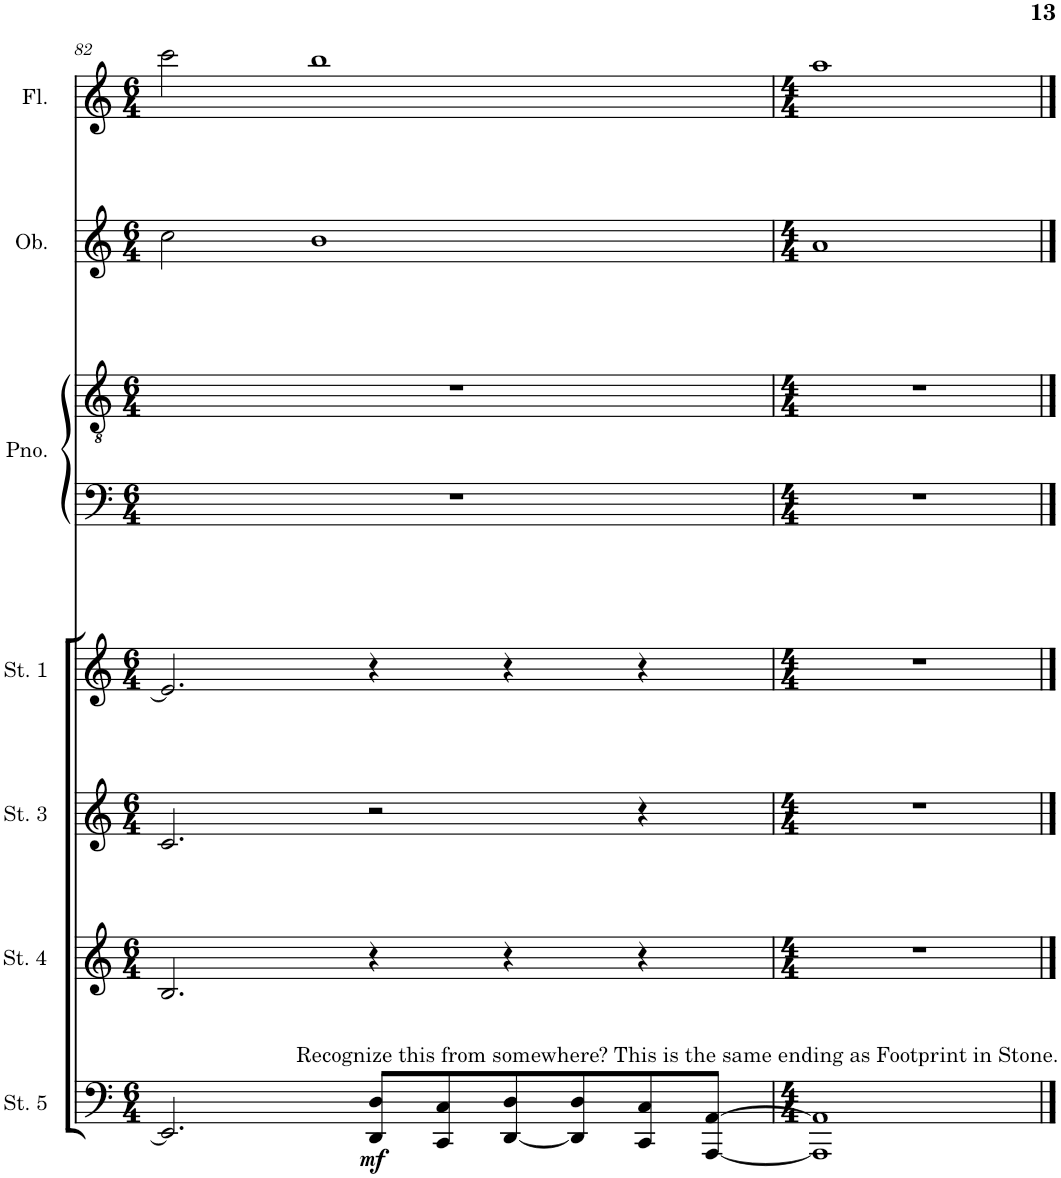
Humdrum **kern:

**kern	**dynam	**kern	**kern	**kern	**kern	**kern	**kern	**kern
*part7	*part7	*part6	*part5	*part4	*part3	*part3	*part2	*part1
*staff8	*staff8	*staff7	*staff6	*staff5	*staff4	*staff3	*staff2	*staff1
*I"Strings 5	*	*I"Strings 4	*I"Strings 3	*I"Strings 1	*I"Piano	*	*I"Oboe	*I"Flute
*I'St. 5	*	*I'St. 4	*I'St. 3	*I'St. 1	*I'Pno.	*	*I'Ob.	*I'Fl.
!!LO:PB:g=z
*clefF4	*	*clefG2	*clefG2	*clefG2	*clefF4	*clefGv2	*clefG2	*clefG2
*k[]	*	*k[]	*k[]	*k[]	*k[]	*k[]	*k[]	*k[]
*M6/4	*	*M6/4	*M6/4	*M6/4	*M6/4	*M6/4	*M6/4	*M6/4
=82	=82	=82	=82	=82	=82	=82	=82	=82
2.EE/]	.	2.B/	2.c/	2.e/]	1.r	1.r	2cc\	2ccc\
.	.	.	.	.	.	.	1b	1bb
!LO:TX:a:t=Recognize this from somewhere? This is the same ending as Footprint in Stone.	!	!	!	!	!	!	!	!
!	!LO:DY:b	!	!	!	!	!	!	!
8DD/ 8D/L	mf	4r	2r	4r	.	.	.	.
8CC/ 8C/	.	.	.	.	.	.	.	.
[8DD/ 8D/	.	4r	.	4r	.	.	.	.
8DD/] 8D/	.	.	.	.	.	.	.	.
8CC/ 8C/	.	4r	4r	4r	.	.	.	.
[8AAA/ [8AA/J	.	.	.	.	.	.	.	.
=83	=83	=83	=83	=83	=83	=83	=83	=83
*M4/4	*	*M4/4	*M4/4	*M4/4	*M4/4	*M4/4	*M4/4	*M4/4
1AAA] 1AA]	.	1r	1r	1r	1r	1r	1a	1aa
==	==	==	==	==	==	==	==	==
*-	*-	*-	*-	*-	*-	*-	*-	*-
